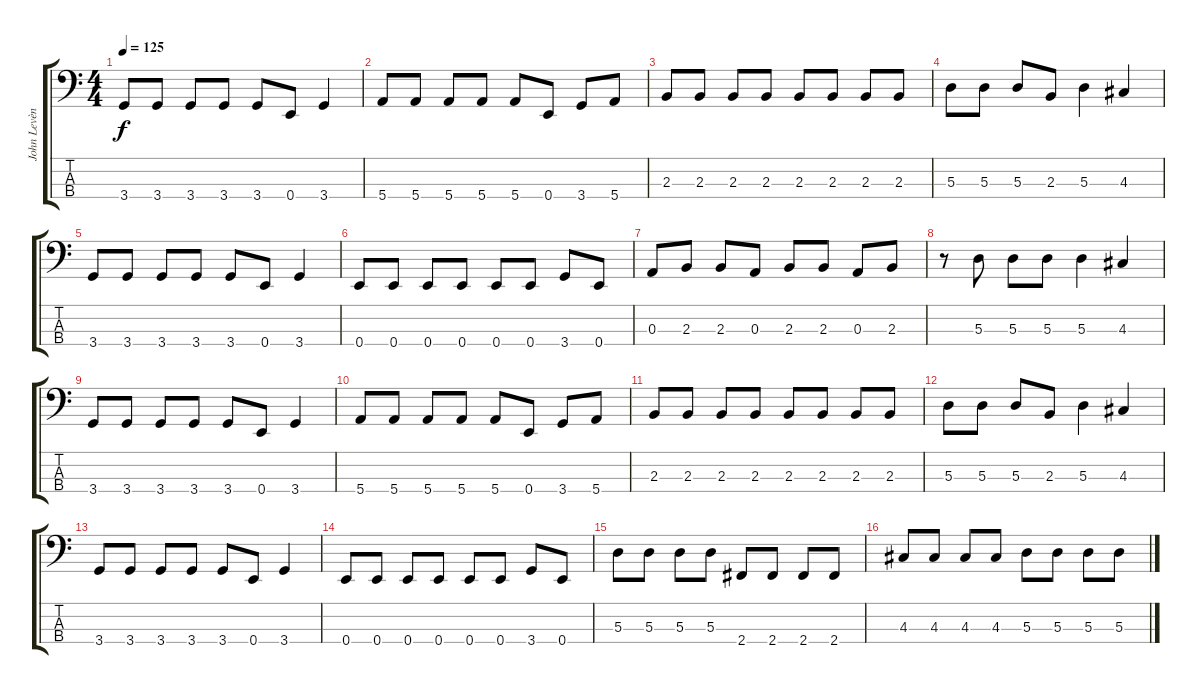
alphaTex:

\track ("John Levèn" "John Levèn") {instrument electricbassfinger}
\staff {score tabs}
\tuning (G2 D2 A1 E1) {hide}
\ts (4 4)
\tempo 125
\clef f4
\ks c
3.4.8{dy f} 3.4.8 3.4.8 3.4.8 3.4.8 0.4.8 3.4.4 |
5.4.8 5.4.8 5.4.8 5.4.8 5.4.8 0.4.8 3.4.8 5.4.8 |
2.3.8 2.3.8 2.3.8 2.3.8 2.3.8 2.3.8 2.3.8 2.3.8 |
5.3.8 5.3.8 5.3.8 2.3.8 5.3.4 4.3.4 |
3.4.8 3.4.8 3.4.8 3.4.8 3.4.8 0.4.8 3.4.4 |
0.4.8 0.4.8 0.4.8 0.4.8 0.4.8 0.4.8 3.4.8 0.4.8 |
0.3.8 2.3.8 2.3.8 0.3.8 2.3.8 2.3.8 0.3.8 2.3.8 |
r.8 5.3.8 5.3.8 5.3.8 5.3.4 4.3.4 |
3.4.8 3.4.8 3.4.8 3.4.8 3.4.8 0.4.8 3.4.4 |
5.4.8 5.4.8 5.4.8 5.4.8 5.4.8 0.4.8 3.4.8 5.4.8 |
2.3.8 2.3.8 2.3.8 2.3.8 2.3.8 2.3.8 2.3.8 2.3.8 |
5.3.8 5.3.8 5.3.8 2.3.8 5.3.4 4.3.4 |
3.4.8 3.4.8 3.4.8 3.4.8 3.4.8 0.4.8 3.4.4 |
0.4.8 0.4.8 0.4.8 0.4.8 0.4.8 0.4.8 3.4.8 0.4.8 |
5.3.8 5.3.8 5.3.8 5.3.8 2.4.8 2.4.8 2.4.8 2.4.8 |
4.3.8 4.3.8 4.3.8 4.3.8 5.3.8 5.3.8 5.3.8 5.3.8
